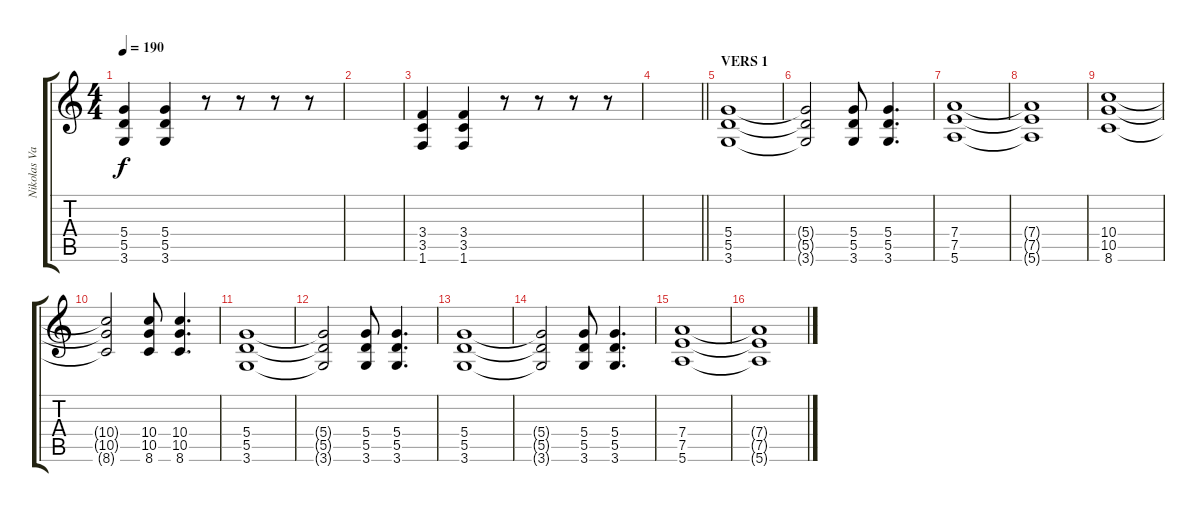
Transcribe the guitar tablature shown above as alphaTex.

\track ("Nikolas Van Der Veken" "Nikolas Va") {instrument distortionguitar}
\staff {score tabs}
\tuning (E4 B3 G3 D3 A2 E2) {hide}
\ts (4 4)
\tempo 190
\clef g2
\ks c
(5.4 5.5 3.6).4{dy f} (5.4 5.5 3.6).4 r.8 r.8 r.8 r.8 |
|
(3.4 3.5 1.6).4 (3.4 3.5 1.6).4 r.8 r.8 r.8 r.8 |
\barLineRight lightlight
|
\section ("" "VERS 1")
(5.4 5.5 3.6).1 |
(5.4{t} 5.5{t} 3.6{t}).2 (5.4 5.5 3.6).8 (5.4 5.5 3.6).4{d} |
(7.4 7.5 5.6).1 |
(7.4{t} 7.5{t} 5.6{t}).1 |
(10.4 10.5 8.6).1 |
(10.4{t} 10.5{t} 8.6{t}).2 (10.4 10.5 8.6).8 (10.4 10.5 8.6).4{d} |
(5.4 5.5 3.6).1 |
(5.4{t} 5.5{t} 3.6{t}).2 (5.4 5.5 3.6).8 (5.4 5.5 3.6).4{d} |
(5.4 5.5 3.6).1 |
(5.4{t} 5.5{t} 3.6{t}).2 (5.4 5.5 3.6).8 (5.4 5.5 3.6).4{d} |
(7.4 7.5 5.6).1 |
(7.4{t} 7.5{t} 5.6{t}).1
